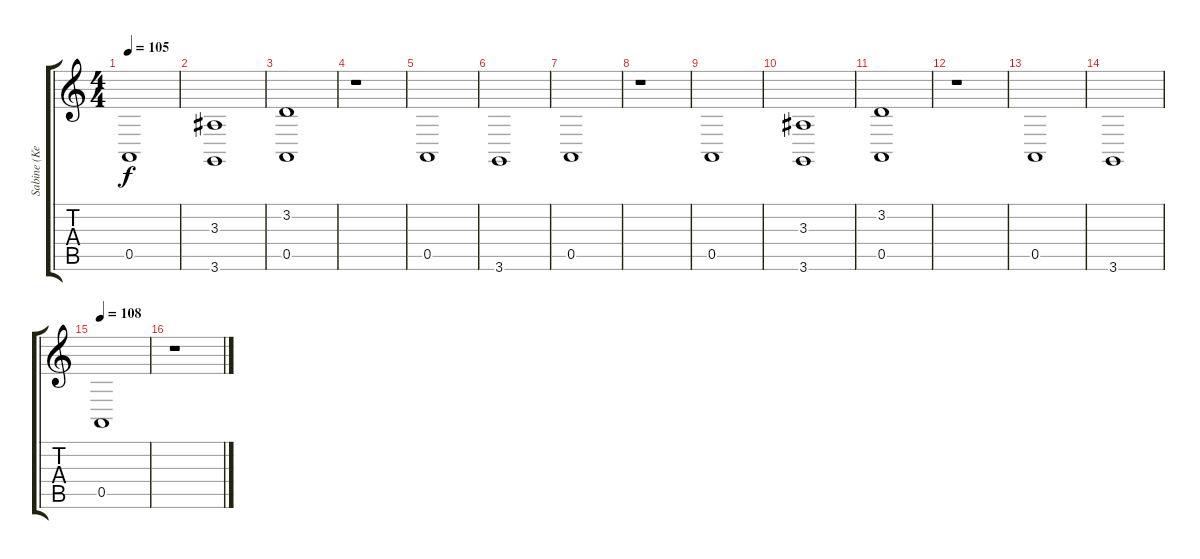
\track ("Sabine (KeybLow)" "Sabine (Ke") {instrument stringensemble1}
\staff {score tabs}
\tuning (E4 B3 G3 D3 A2 E2) {hide}
\ts (4 4)
\tempo 105
\clef g2
\ks c
0.5.1{dy f} |
(3.3 3.6).1 |
(3.2 0.5).1 |
r.1 |
0.5.1 |
3.6.1 |
0.5.1 |
r.1 |
0.5.1 |
(3.3 3.6).1 |
(3.2 0.5).1 |
r.1 |
0.5.1 |
3.6.1 |
\tempo 108
0.5.1 |
r.1
